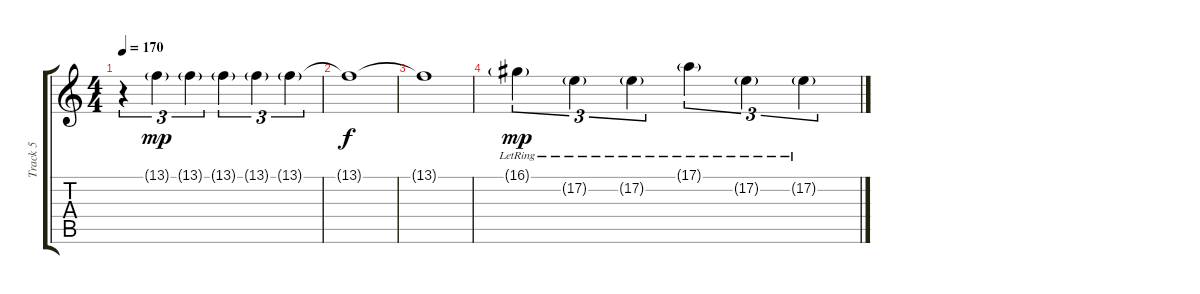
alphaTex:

\track ("Track 5" "Track 5") {instrument electricpiano1}
\staff {score tabs}
\tuning (E4 B3 G3 D3 A2 D2) {hide}
\ts (4 4)
\tempo 170
\clef g2
\ks c
r.4{tu (3 2) dy mp} 13.1{g}.4{tu (3 2)} 13.1{g}.4{tu (3 2)} 13.1{g}.4{tu (3 2)} 13.1{g}.4{tu (3 2)} 13.1{g}.4{tu (3 2)} |
13.1{t}.1{dy f} |
13.1{t}.1 |
16.1{g lr}.4{tu (3 2) dy mp} 17.2{g lr}.4{tu (3 2)} 17.2{g lr}.4{tu (3 2)} 17.1{g lr}.4{tu (3 2)} 17.2{g lr}.4{tu (3 2)} 17.2{g lr}.4{tu (3 2)}
